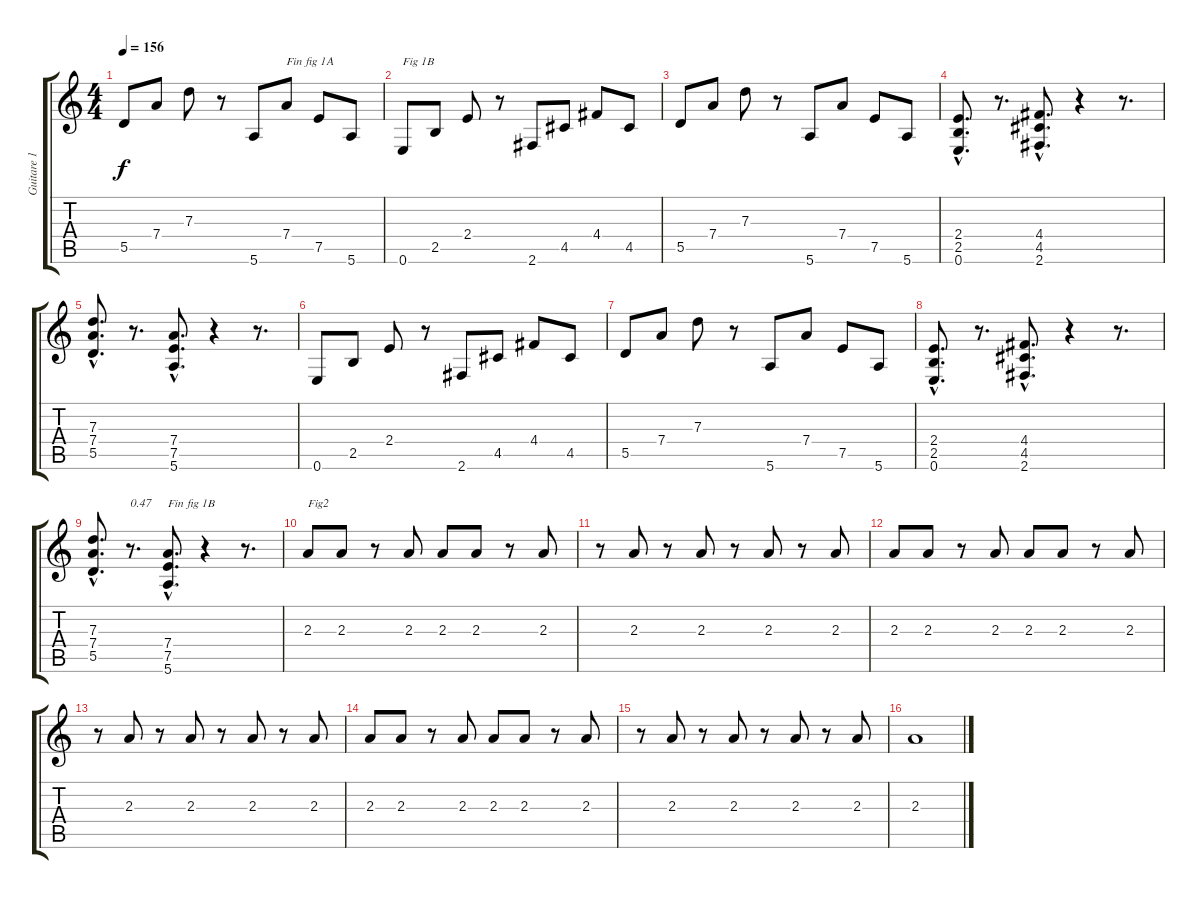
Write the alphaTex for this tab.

\track ("Guitare 1" "Guitare 1") {instrument overdrivenguitar}
\staff {score tabs}
\tuning (E4 B3 G3 D3 A2 E2) {hide}
\ts (4 4)
\tempo 156
\clef g2
\ks c
5.5.8{dy f} 7.4.8 7.3.8 r.8 5.6.8 7.4.8{txt "Fin fig 1A"} 7.5.8 5.6.8 |
0.6.8{txt "Fig 1B"} 2.5.8 2.4.8 r.8 2.6.8 4.5.8 4.4.8 4.5.8 |
5.5.8 7.4.8 7.3.8 r.8 5.6.8 7.4.8 7.5.8 5.6.8 |
(2.4{hac} 2.5{hac} 0.6{hac}).8{d} r.8{d} (4.4{hac} 4.5{hac} 2.6{hac}).8{d} r.4 r.8{d} |
(7.3{hac} 7.4{hac} 5.5{hac}).8{d} r.8{d} (7.4{hac} 7.5{hac} 5.6{hac}).8{d} r.4 r.8{d} |
0.6.8 2.5.8 2.4.8 r.8 2.6.8 4.5.8 4.4.8 4.5.8 |
5.5.8 7.4.8 7.3.8 r.8 5.6.8 7.4.8 7.5.8 5.6.8 |
(2.4{hac} 2.5{hac} 0.6{hac}).8{d} r.8{d} (4.4{hac} 4.5{hac} 2.6{hac}).8{d} r.4 r.8{d} |
(7.3{hac} 7.4{hac} 5.5{hac}).8{d} r.8{d txt "0.47"} (7.4{hac} 7.5{hac} 5.6{hac}).8{d txt "Fin fig 1B"} r.4 r.8{d} |
2.3.8{txt "Fig2"} 2.3.8 r.8 2.3.8 2.3.8 2.3.8 r.8 2.3.8 |
r.8 2.3.8 r.8 2.3.8 r.8 2.3.8 r.8 2.3.8 |
2.3.8 2.3.8 r.8 2.3.8 2.3.8 2.3.8 r.8 2.3.8 |
r.8 2.3.8 r.8 2.3.8 r.8 2.3.8 r.8 2.3.8 |
2.3.8 2.3.8 r.8 2.3.8 2.3.8 2.3.8 r.8 2.3.8 |
r.8 2.3.8 r.8 2.3.8 r.8 2.3.8 r.8 2.3.8 |
2.3.1
